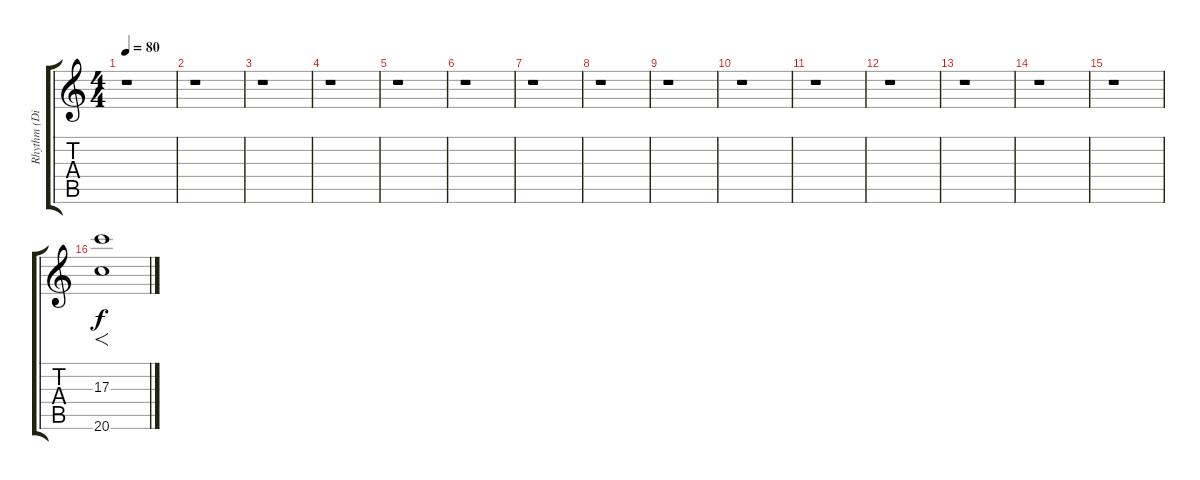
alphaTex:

\track ("Rhythm (Distortion Guitar)" "Rhythm (Di") {instrument distortionguitar}
\staff {score tabs}
\tuning (E4 B3 G3 D3 A2 E2) {hide}
\ts (4 4)
\tempo 80
\clef g2
\ks c
r.1{dy f instrument distortionguitar} |
r.1 |
r.1 |
r.1 |
r.1 |
r.1 |
r.1 |
r.1 |
r.1 |
r.1 |
r.1 |
r.1 |
r.1 |
r.1 |
r.1 |
(17.3 20.6).1{f}
